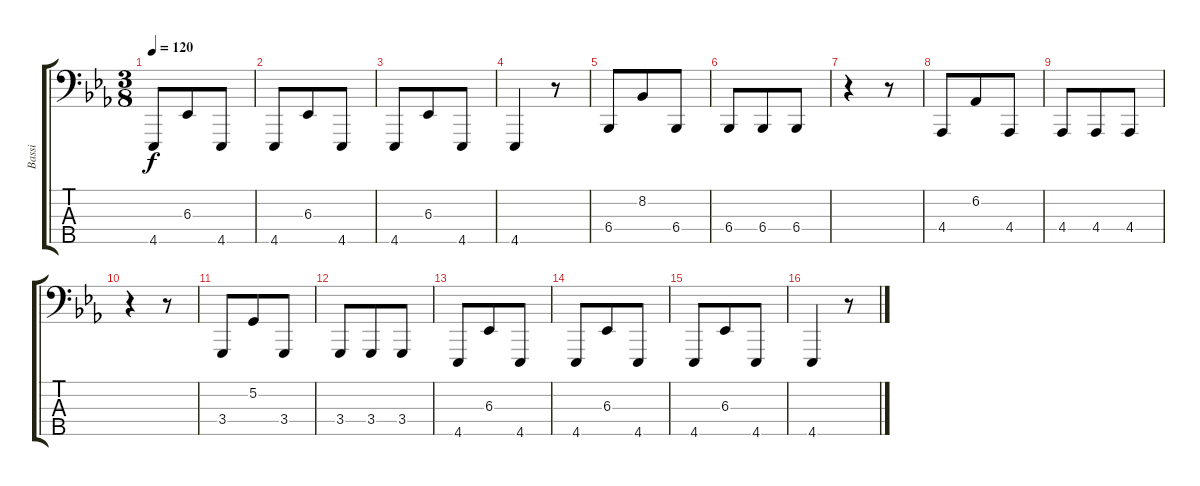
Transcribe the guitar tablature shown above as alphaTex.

\track ("Bassi" "Bassi") {instrument cello}
\staff {score tabs}
\tuning (G2 D2 A1 E1 B0) {hide}
\ts (3 8)
\tempo 120
\clef f4
\ks eb
4.5.8{dy f} 6.3.8 4.5.8 |
4.5.8 6.3.8 4.5.8 |
4.5.8 6.3.8 4.5.8 |
4.5.4 r.8 |
6.4.8 8.2.8 6.4.8 |
6.4.8 6.4.8 6.4.8 |
r.4 r.8 |
4.4.8 6.2.8 4.4.8 |
4.4.8 4.4.8 4.4.8 |
r.4 r.8 |
3.4.8 5.2.8 3.4.8 |
3.4.8 3.4.8 3.4.8 |
4.5.8 6.3.8 4.5.8 |
4.5.8 6.3.8 4.5.8 |
4.5.8 6.3.8 4.5.8 |
4.5.4 r.8
